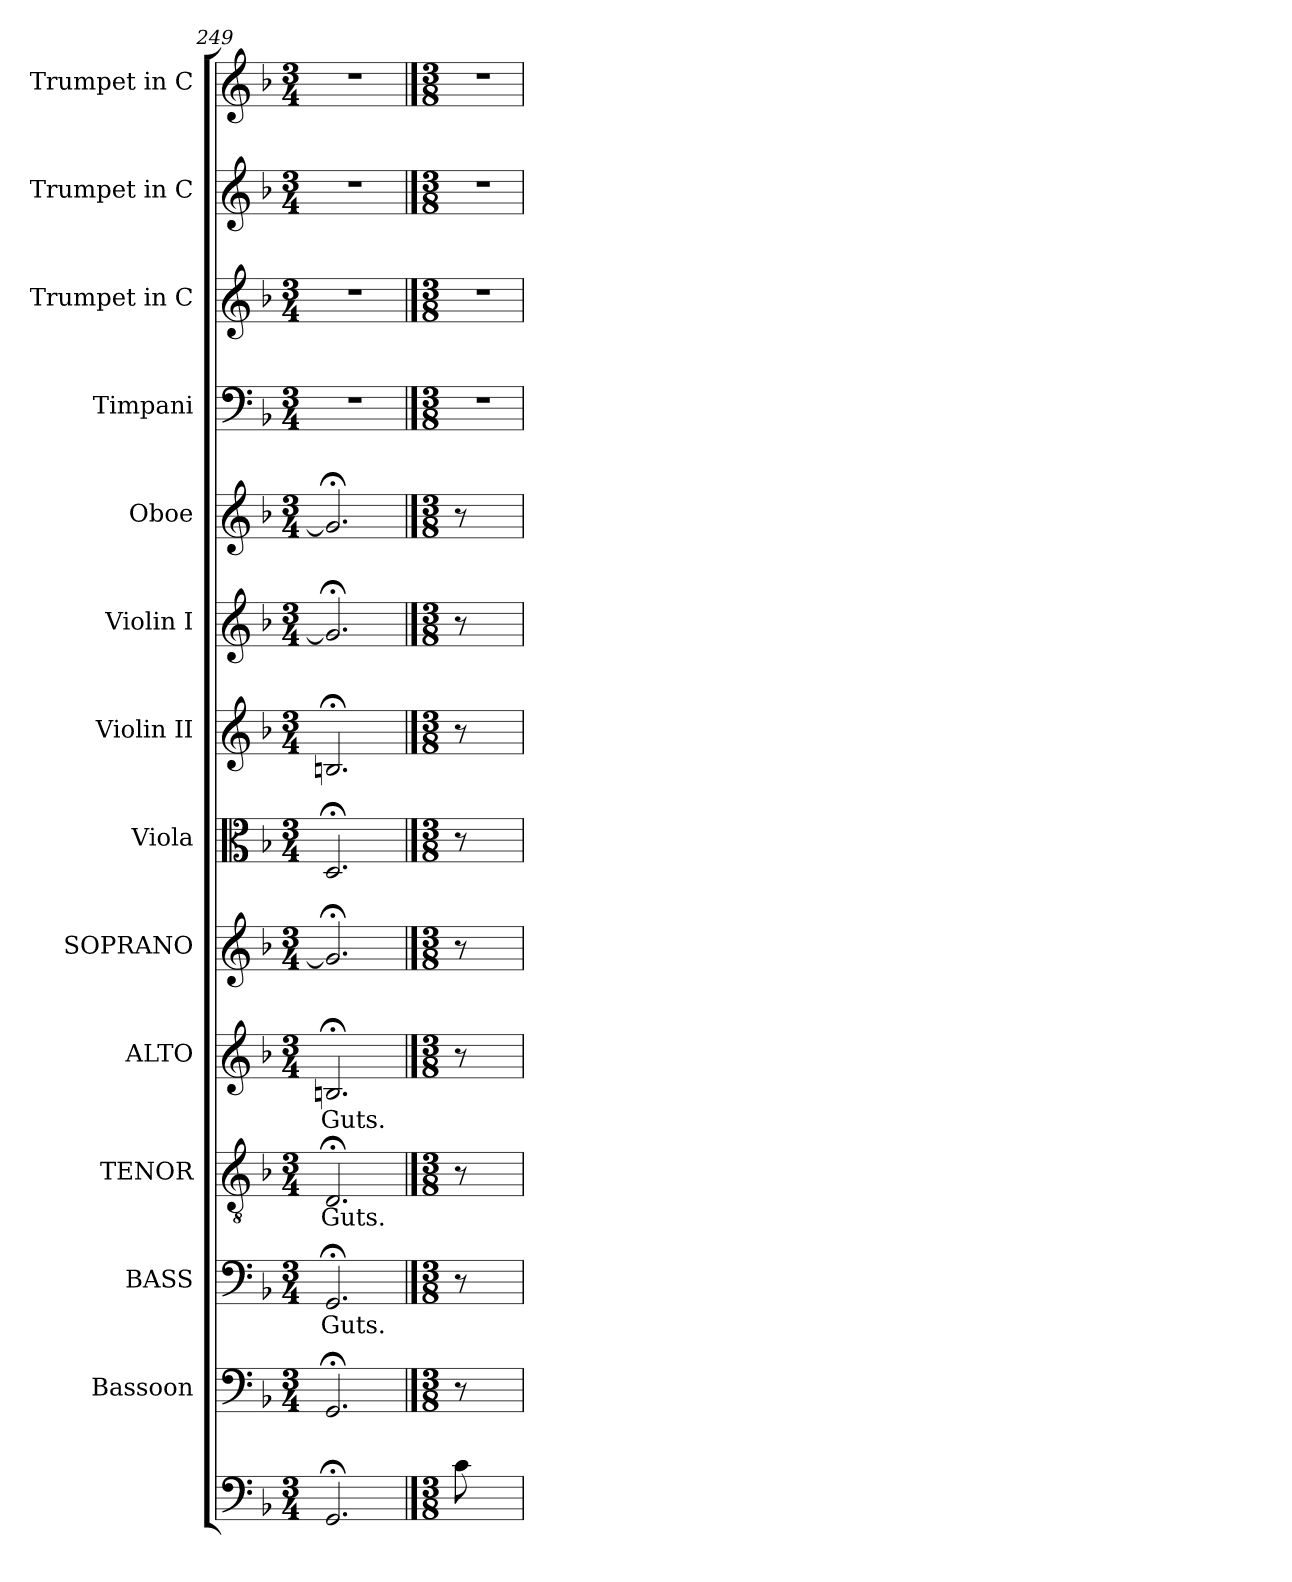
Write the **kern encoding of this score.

**kern	**kern	**kern	**text	**kern	**text	**kern	**text	**kern	**kern	**kern	**kern	**kern	**kern	**kern	**kern	**kern
*part14	*part13	*part12	*part12	*part11	*part11	*part10	*part10	*part9	*part8	*part7	*part6	*part5	*part4	*part3	*part2	*part1
*staff14	*staff13	*staff12	*staff12	*staff11	*staff11	*staff10	*staff10	*staff9	*staff8	*staff7	*staff6	*staff5	*staff4	*staff3	*staff2	*staff1
*	*I"Bassoon	*I"BASS	*	*I"TENOR	*	*I"ALTO	*	*I"SOPRANO	*I"Viola	*I"Violin II	*I"Violin I	*I"Oboe	*I"Timpani	*I"Trumpet in C	*I"Trumpet in C	*I"Trumpet in C
*	*	*	*	*	*	*I'Alto	*	*I'Soprano	*I'Viola	*I'Violin II	*I'Violin I	*I'Oboe	*I'Timp.	*	*	*
*clefF4	*clefF4	*clefF4	*	*clefGv2	*	*clefG2	*	*clefG2	*clefC3	*clefG2	*clefG2	*clefG2	*clefF4	*clefG2	*clefG2	*clefG2
*	*	*	*	*ITrd7c12	*	*	*	*	*	*	*	*	*	*	*	*
*k[b-]	*k[b-]	*k[b-]	*	*k[b-]	*	*k[b-]	*	*k[b-]	*k[b-]	*k[b-]	*k[b-]	*k[b-]	*k[b-]	*k[b-]	*k[b-]	*k[b-]
*F:	*F:	*F:	*	*F:	*	*F:	*	*F:	*F:	*F:	*F:	*F:	*F:	*F:	*F:	*F:
*M3/4	*M3/4	*M3/4	*	*M3/4	*	*M3/4	*	*M3/4	*M3/4	*M3/4	*M3/4	*M3/4	*M3/4	*M3/4	*M3/4	*M3/4
=249	=249	=249	=249	=249	=249	=249	=249	=249	=249	=249	=249	=249	=249	=249	=249	=249
!	!	!	!LO:LY:b:color=#000000	!	!	!	!	!	!	!	!	!	!	!	!	!
!	!	!	!	!	!LO:LY:b:color=#000000	!	!	!	!	!	!	!	!	!	!	!
!	!	!	!	!	!	!	!LO:LY:b:color=#000000	!	!	!	!	!	!LO:N:vis=1	!LO:N:vis=1	!LO:N:vis=1	!LO:N:vis=1
2.GG;i/	2.GG;i/	2.GG;i/	Guts.	2.DD;i/	Guts.	2.Bn;i/	Guts.	2.g;i/]	2.D;i/	2.Bn;i/	2.g;i/]	2.g;i/]	2.r	2.r	2.r	2.r
!!LO:PB:g=z
==249	==249	==249	==249	==249	==249	==249	==249	==249	==249	==249	==249	==249	==249	==249	==249	==249
*M3/8	*M3/8	*M3/8	*	*M3/8	*	*M3/8	*	*M3/8	*M3/8	*M3/8	*M3/8	*M3/8	*M3/8	*M3/8	*M3/8	*M3/8
!	!	!	!	!	!	!	!	!	!	!	!	!	!LO:N:vis=1	!LO:N:vis=1	!LO:N:vis=1	!LO:N:vis=1
8ci\	8r	8r	.	8r	.	8r	.	8r	8r	8r	8r	8r	4.r	4.r	4.r	4.r
4ryy	4ryy	4ryy	.	4ryy	.	4ryy	.	4ryy	4ryy	4ryy	4ryy	4ryy	.	.	.	.
=	=	=	=	=	=	=	=	=	=	=	=	=	=	=	=	=
*-	*-	*-	*-	*-	*-	*-	*-	*-	*-	*-	*-	*-	*-	*-	*-	*-
